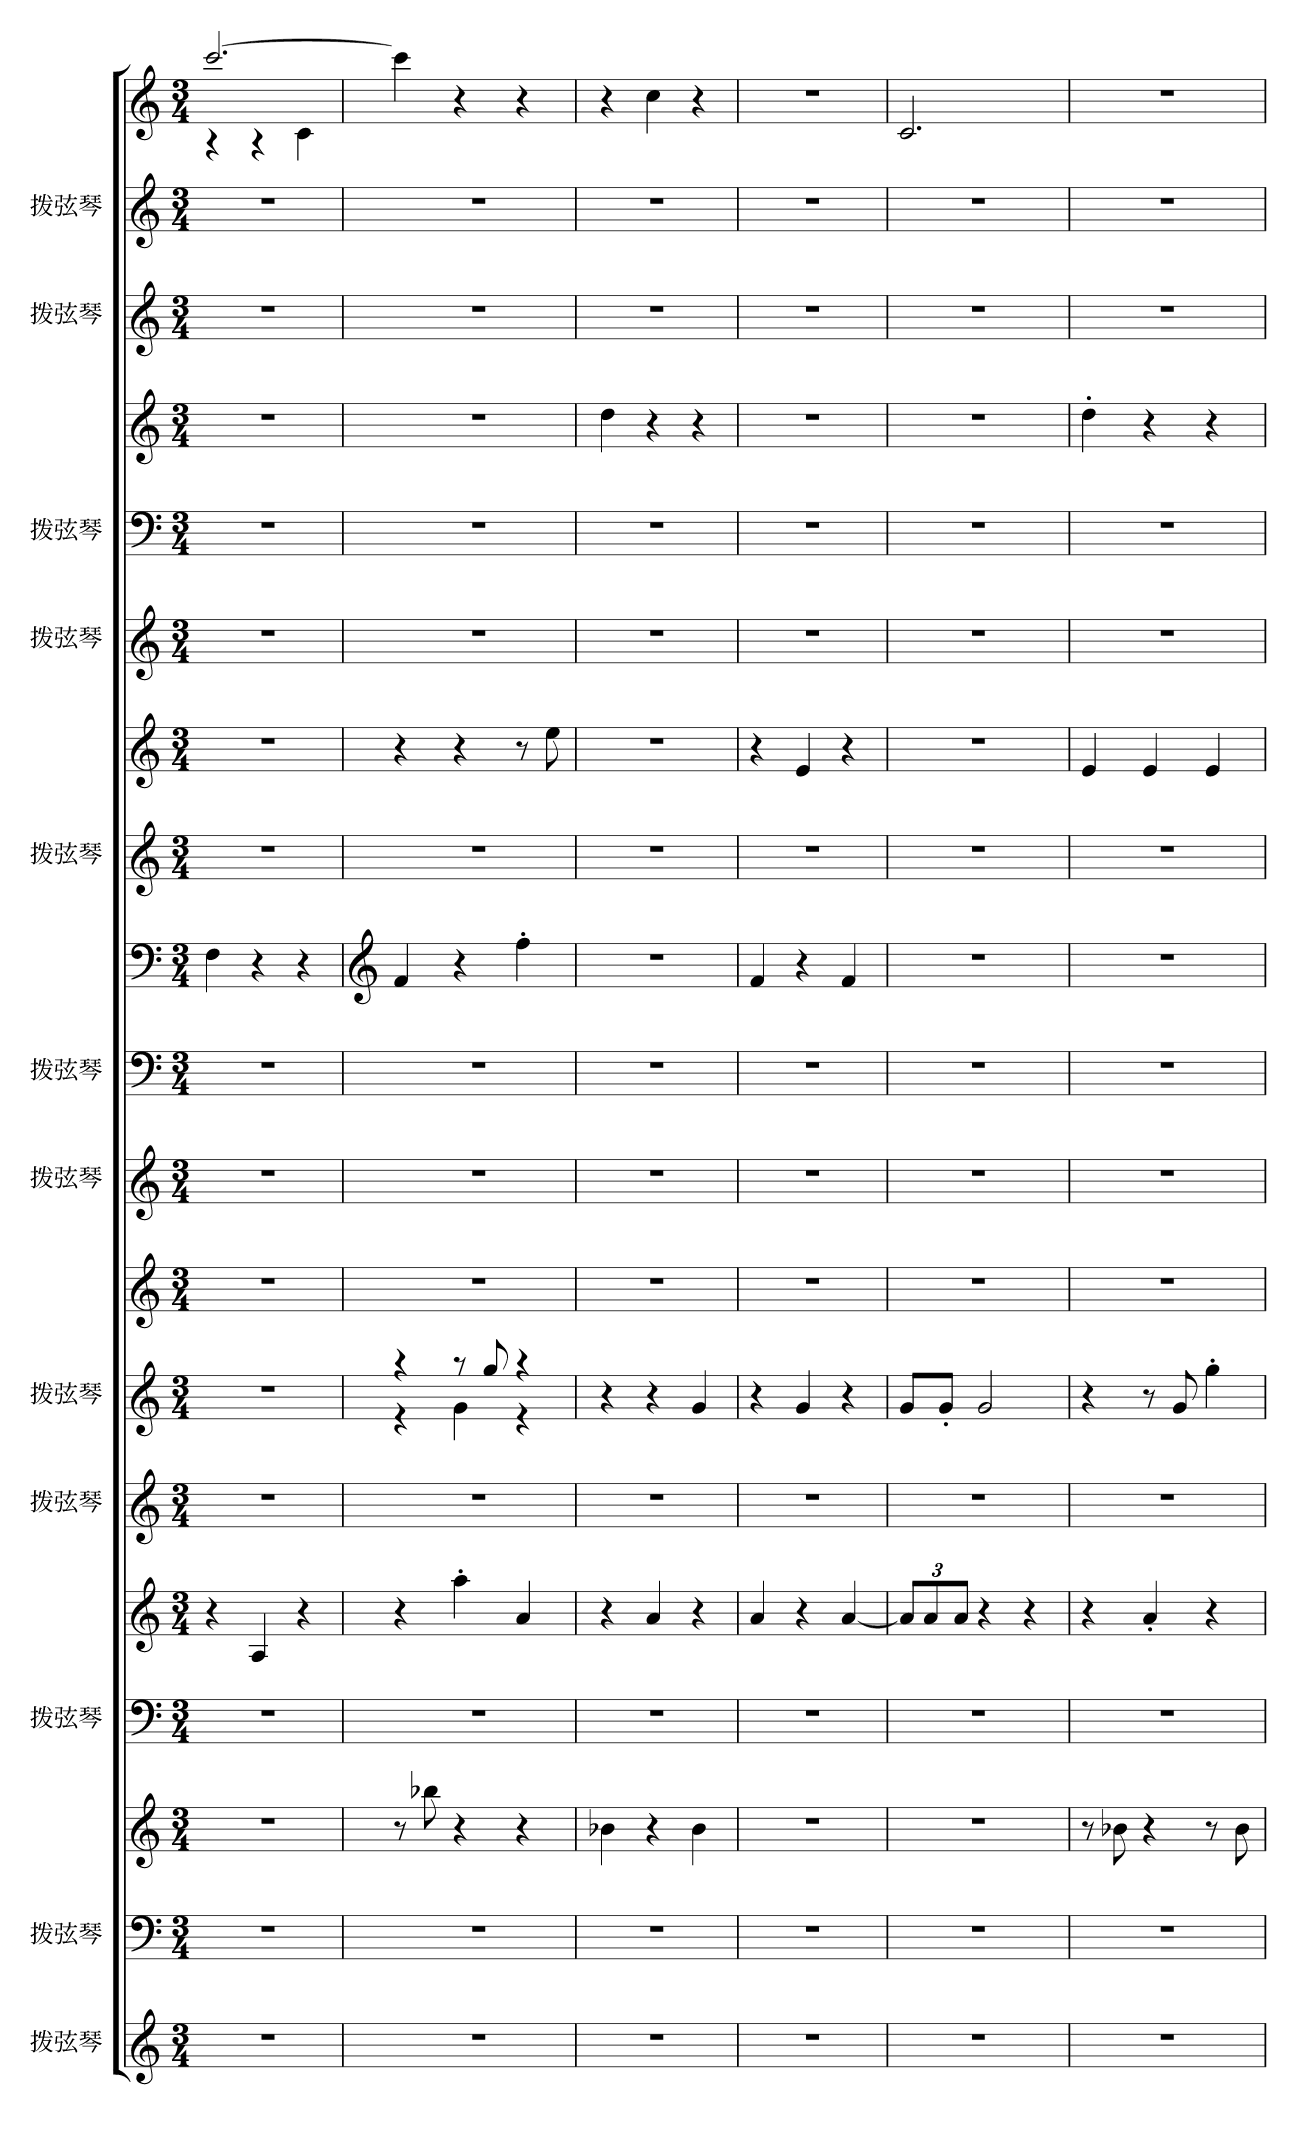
**kern	**kern	**kern	**kern	**kern	**kern	**kern	**kern	**kern	**kern	**kern	**kern	**kern	**kern	**kern	**kern	**kern	**kern	**kern
*part12	*part11	*part11	*part10	*part10	*part9	*part8	*part8	*part7	*part6	*part6	*part5	*part5	*part4	*part3	*part3	*part2	*part1	*part1
*staff19	*staff18	*staff17	*staff16	*staff15	*staff14	*staff13	*staff12	*staff11	*staff10	*staff9	*staff8	*staff7	*staff6	*staff5	*staff4	*staff3	*staff2	*staff1
*I"拨弦琴	*I"拨弦琴	*	*I"拨弦琴	*	*I"拨弦琴	*I"拨弦琴	*	*I"拨弦琴	*I"拨弦琴	*	*I"拨弦琴	*	*I"拨弦琴	*I"拨弦琴	*	*I"拨弦琴	*I"拨弦琴	*
*clefG2	*clefF4	*clefG2	*clefF4	*clefG2	*clefG2	*clefG2	*clefG2	*clefG2	*clefF4	*clefF4	*clefG2	*clefG2	*clefG2	*clefF4	*clefG2	*clefG2	*clefG2	*clefG2
*k[]	*k[]	*k[]	*k[]	*k[]	*k[]	*k[]	*k[]	*k[]	*k[]	*k[]	*k[]	*k[]	*k[]	*k[]	*k[]	*k[]	*k[]	*k[]
*M3/4	*M3/4	*M3/4	*M3/4	*M3/4	*M3/4	*M3/4	*M3/4	*M3/4	*M3/4	*M3/4	*M3/4	*M3/4	*M3/4	*M3/4	*M3/4	*M3/4	*M3/4	*M3/4
*MM171	*MM171	*MM171	*MM171	*MM171	*MM171	*MM171	*MM171	*MM171	*MM171	*MM171	*MM171	*MM171	*MM171	*MM171	*MM171	*MM171	*MM171	*MM171
=1	=1	=1	=1	=1	=1	=1	=1	=1	=1	=1	=1	=1	=1	=1	=1	=1	=1	=1
*	*	*	*	*	*	*	*	*	*	*	*	*	*	*	*	*	*	*^
2.r	2.r	2.r	2.r	4r	2.r	2.r	2.r	2.r	2.r	4F\	2.r	2.r	2.r	2.r	2.r	2.r	2.r	[2.ccc/	4r
.	.	.	.	4A/	.	.	.	.	.	4r	.	.	.	.	.	.	.	.	4r
.	.	.	.	4r	.	.	.	.	.	4r	.	.	.	.	.	.	.	.	4c\
*	*	*	*	*	*	*	*	*	*	*	*	*	*	*	*	*	*	*v	*v
=2	=2	=2	=2	=2	=2	=2	=2	=2	=2	=2	=2	=2	=2	=2	=2	=2	=2	=2
*	*	*	*	*	*	*	*	*	*	*clefG2	*	*	*	*	*	*	*	*
*	*	*	*	*	*	*^	*	*	*	*	*	*	*	*	*	*	*	*
2.r	2.r	8r	2.r	4r	2.r	4r	4r	2.r	2.r	2.r	4f/	2.r	4r	2.r	2.r	2.r	2.r	2.r	4ccc\]
.	.	8bb-X\	.	.	.	.	.	.	.	.	.	.	.	.	.	.	.	.	.
.	.	4r	.	4aa'\	.	8r	4g\	.	.	.	4r	.	4r	.	.	.	.	.	4r
.	.	.	.	.	.	8gg/	.	.	.	.	.	.	.	.	.	.	.	.	.
.	.	4r	.	4a/	.	4r	4r	.	.	.	4ff'\	.	8r	.	.	.	.	.	4r
.	.	.	.	.	.	.	.	.	.	.	.	.	8ee\	.	.	.	.	.	.
*	*	*	*	*	*	*v	*v	*	*	*	*	*	*	*	*	*	*	*	*
=3	=3	=3	=3	=3	=3	=3	=3	=3	=3	=3	=3	=3	=3	=3	=3	=3	=3	=3
2.r	2.r	4b-X\	2.r	4r	2.r	4r	2.r	2.r	2.r	2.r	2.r	2.r	2.r	2.r	4dd\	2.r	2.r	4r
.	.	4r	.	4a/	.	4r	.	.	.	.	.	.	.	.	4r	.	.	4cc\
.	.	4b-\	.	4r	.	4g/	.	.	.	.	.	.	.	.	4r	.	.	4r
=4	=4	=4	=4	=4	=4	=4	=4	=4	=4	=4	=4	=4	=4	=4	=4	=4	=4	=4
2.r	2.r	2.r	2.r	4a/	2.r	4r	2.r	2.r	2.r	4f/	2.r	4r	2.r	2.r	2.r	2.r	2.r	2.r
.	.	.	.	4r	.	4g/	.	.	.	4r	.	4e/	.	.	.	.	.	.
.	.	.	.	[4a/	.	4r	.	.	.	4f/	.	4r	.	.	.	.	.	.
=5	=5	=5	=5	=5	=5	=5	=5	=5	=5	=5	=5	=5	=5	=5	=5	=5	=5	=5
*	*	*	*	*Xbrackettup	*	*	*	*	*	*	*	*	*	*	*	*	*	*
2.r	2.r	2.r	2.r	12a/L]	2.r	8g/L	2.r	2.r	2.r	2.r	2.r	2.r	2.r	2.r	2.r	2.r	2.r	2.c/
.	.	.	.	12a/	.	.	.	.	.	.	.	.	.	.	.	.	.	.
.	.	.	.	.	.	8g'/J	.	.	.	.	.	.	.	.	.	.	.	.
.	.	.	.	12a/J	.	.	.	.	.	.	.	.	.	.	.	.	.	.
.	.	.	.	4r	.	2g/	.	.	.	.	.	.	.	.	.	.	.	.
.	.	.	.	4r	.	.	.	.	.	.	.	.	.	.	.	.	.	.
=6	=6	=6	=6	=6	=6	=6	=6	=6	=6	=6	=6	=6	=6	=6	=6	=6	=6	=6
2.r	2.r	8r	2.r	4r	2.r	4r	2.r	2.r	2.r	2.r	2.r	4e/	2.r	2.r	4dd'\	2.r	2.r	2.r
.	.	8b-X\	.	.	.	.	.	.	.	.	.	.	.	.	.	.	.	.
.	.	4r	.	4a'/	.	8r	.	.	.	.	.	4e/	.	.	4r	.	.	.
.	.	.	.	.	.	8g/	.	.	.	.	.	.	.	.	.	.	.	.
.	.	8r	.	4r	.	4gg'\	.	.	.	.	.	4e/	.	.	4r	.	.	.
.	.	8b-\	.	.	.	.	.	.	.	.	.	.	.	.	.	.	.	.
=	=	=	=	=	=	=	=	=	=	=	=	=	=	=	=	=	=	=
*-	*-	*-	*-	*-	*-	*-	*-	*-	*-	*-	*-	*-	*-	*-	*-	*-	*-	*-
